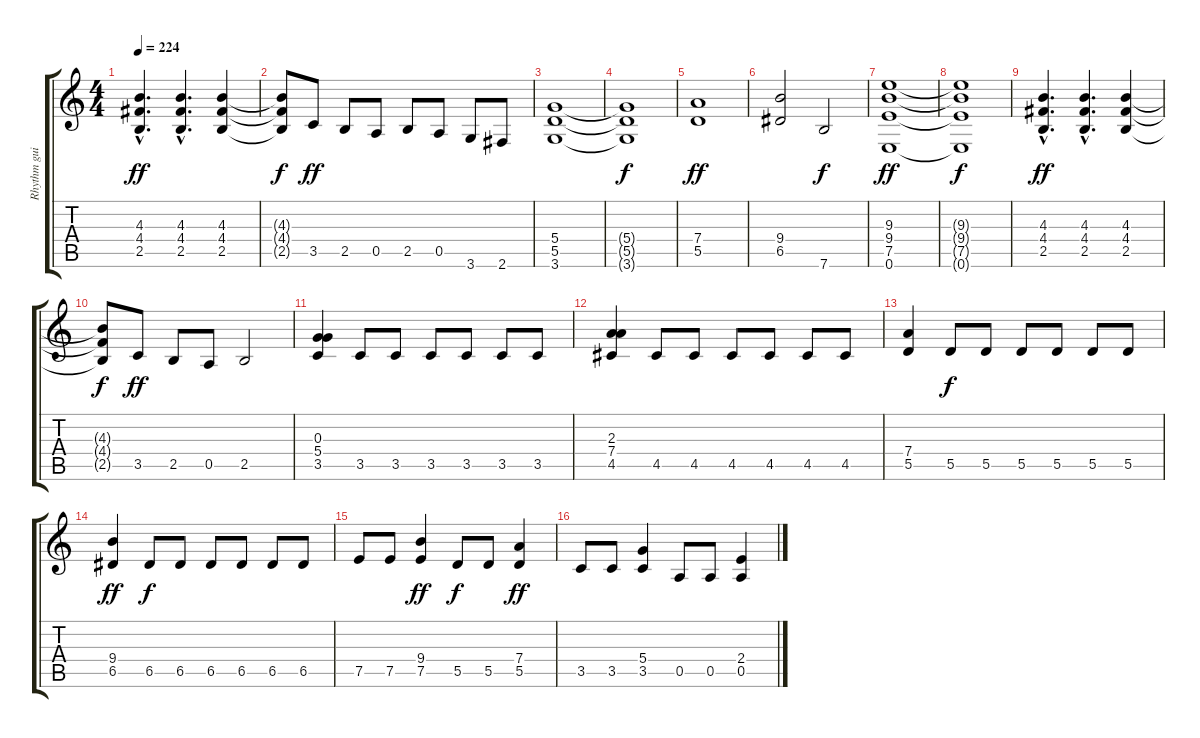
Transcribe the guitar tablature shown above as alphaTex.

\track ("Rhythm guitar" "Rhythm gui") {instrument overdrivenguitar}
\staff {score tabs}
\tuning (E4 B3 G3 D3 A2 E2) {hide}
\ts (4 4)
\tempo 224
\clef g2
\ks c
(4.3{hac} 4.4{hac} 2.5{hac}).4{d dy ff} (4.3{hac} 4.4{hac} 2.5{hac}).4{d} (4.3 4.4 2.5).4 |
(4.3{t} 4.4{t} 2.5{t}).8{dy f} 3.5.8{dy ff} 2.5.8 0.5.8 2.5.8 0.5.8 3.6.8 2.6.8 |
(5.4 5.5 3.6).1 |
(5.4{t} 5.5{t} 3.6{t}).1{dy f} |
(7.4 5.5).1{dy ff} |
(9.4 6.5).2 7.6.2{dy f} |
(9.3 9.4 7.5 0.6).1{dy ff} |
(9.3{t} 9.4{t} 7.5{t} 0.6{t}).1{dy f} |
(4.3{hac} 4.4{hac} 2.5{hac}).4{d dy ff} (4.3{hac} 4.4{hac} 2.5{hac}).4{d} (4.3 4.4 2.5).4 |
(4.3{t} 4.4{t} 2.5{t}).8{dy f} 3.5.8{dy ff} 2.5.8 0.5.8 2.5.2 |
(0.3 5.4 3.5).4 3.5.8 3.5.8 3.5.8 3.5.8 3.5.8 3.5.8 |
(2.3 7.4 4.5).4 4.5.8 4.5.8 4.5.8 4.5.8 4.5.8 4.5.8 |
(7.4 5.5).4 5.5.8{dy f} 5.5.8 5.5.8 5.5.8 5.5.8 5.5.8 |
(9.4 6.5).4{dy ff} 6.5.8{dy f} 6.5.8 6.5.8 6.5.8 6.5.8 6.5.8 |
7.5.8 7.5.8 (9.4 7.5).4{dy ff} 5.5.8{dy f} 5.5.8 (7.4 5.5).4{dy ff} |
3.5.8 3.5.8 (5.4 3.5).4 0.5.8 0.5.8 (2.4 0.5).4
